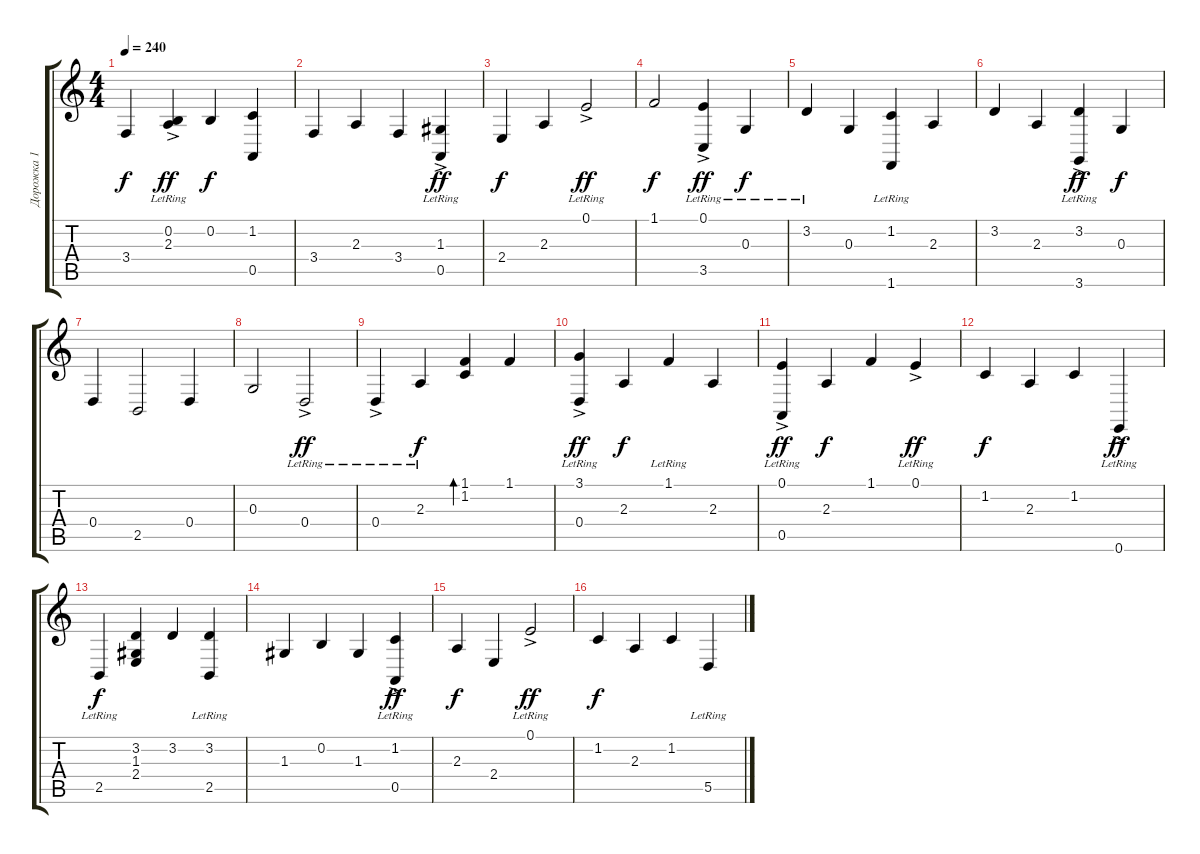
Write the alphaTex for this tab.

\track ("Дорожка 1" "Дорожка 1") {instrument electricgrandpiano}
\staff {score tabs}
\tuning (E4 B3 G3 D3 A2 E2) {hide}
\ts (4 4)
\tempo 240
\clef g2
\ks c
3.4.4{dy f} (0.2{ac lr} 2.3{ac lr}).4{dy ff} 0.2.4{dy f} (1.2 0.5).4 |
3.4.4 2.3.4 3.4.4 (1.3{ac lr} 0.5{ac lr}).4{dy ff} |
2.4.4{dy f} 2.3.4 0.1{ac lr}.2{dy ff} |
1.1.2{dy f} (0.1{ac lr} 3.5{ac lr}).4{dy ff} 0.3{lr}.4{dy f} |
3.2{lr}.4 0.3.4 (1.2{lr} 1.6{lr}).4 2.3.4 |
3.2.4 2.3.4 (3.2{ac lr} 3.6{ac lr}).4{dy ff} 0.3.4{dy f} |
0.4.4 2.5.2 0.4.4 |
0.3.2 0.4{ac lr}.2{dy ff} |
0.4{ac lr}.4 2.3{lr}.4{dy f} (1.1 1.2).4{bd 60} 1.1.4 |
(3.1{ac lr} 0.4{ac lr}).4{dy ff} 2.3.4{dy f} 1.1{lr}.4 2.3.4 |
(0.1{ac lr} 0.5{ac lr}).4{dy ff} 2.3.4{dy f} 1.1.4 0.1{ac lr}.4{dy ff} |
1.2.4{dy f} 2.3.4 1.2.4 0.6{ac lr}.4{dy ff} |
2.5{lr}.4{dy f} (3.2 1.3 2.4).4 3.2.4 (3.2{lr} 2.5{lr}).4 |
1.3.4 0.2.4 1.3.4 (1.2{ac lr} 0.5{ac lr}).4{dy ff} |
2.3.4{dy f} 2.4.4 0.1{ac lr}.2{dy ff} |
1.2.4{dy f} 2.3.4 1.2.4 5.5{lr}.4
